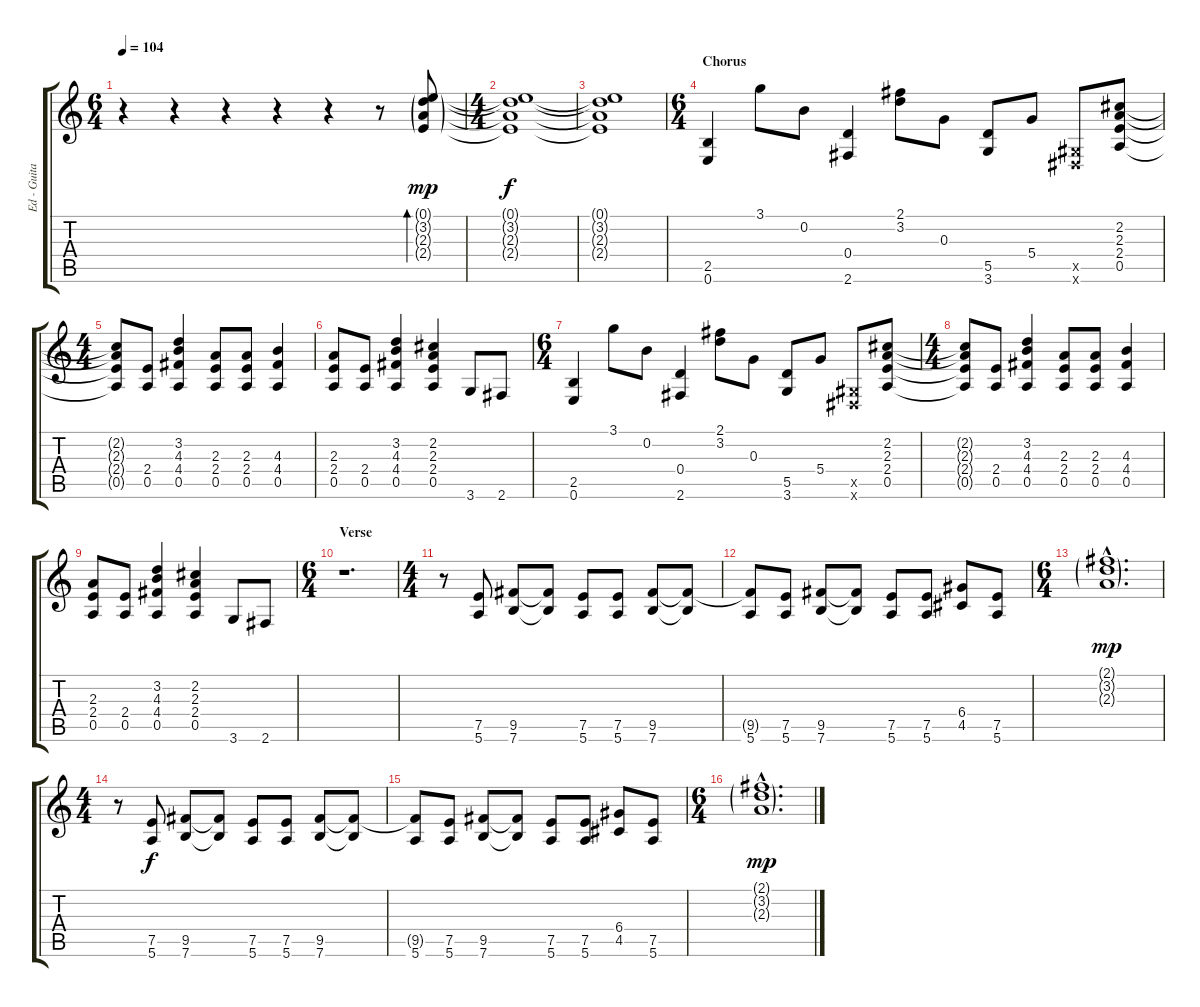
\track ("Ed - Guitar" "Ed - Guita") {instrument electricguitarjazz}
\staff {score tabs}
\tuning (E4 B3 G3 D3 A2 E2) {hide}
\ts (6 4)
\tempo 104
\clef g2
\ks c
r.4{dy f} r.4 r.4 r.4 r.4 r.8 (0.1{g} 3.2{g} 2.3{g} 2.4{g}).8{bd 240 dy mp} |
\ts (4 4)
(0.1{t} 3.2{t} 2.3{t} 2.4{t}).1{dy f} |
(0.1{t} 3.2{t} 2.3{t} 2.4{t}).1 |
\ts (6 4)
\section ("" "Chorus")
(2.5 0.6).4{volume 12 instrument overdrivenguitar} 3.1.8 0.2.8 (0.4 2.6).4 (2.1 3.2).8 0.3.8 (5.5 3.6).8 5.4.8 (-1.5{x} -1.6{x}).8 (2.2 2.3 2.4 0.5).8 |
\ts (4 4)
(2.2{t} 2.3{t} 2.4{t} 0.5{t}).8 (2.4 0.5).8 (3.2 4.3 4.4 0.5).4 (2.3 2.4 0.5).8 (2.3 2.4 0.5).8 (4.3 4.4 0.5).4 |
(2.3 2.4 0.5).8 (2.4 0.5).8 (3.2 4.3 4.4 0.5).4 (2.2 2.3 2.4 0.5).4 3.6.8 2.6.8 |
\ts (6 4)
(2.5 0.6).4 3.1.8 0.2.8 (0.4 2.6).4 (2.1 3.2).8 0.3.8 (5.5 3.6).8 5.4.8 (-1.5{x} -1.6{x}).8 (2.2 2.3 2.4 0.5).8 |
\ts (4 4)
(2.2{t} 2.3{t} 2.4{t} 0.5{t}).8 (2.4 0.5).8 (3.2 4.3 4.4 0.5).4 (2.3 2.4 0.5).8 (2.3 2.4 0.5).8 (4.3 4.4 0.5).4 |
(2.3 2.4 0.5).8 (2.4 0.5).8 (3.2 4.3 4.4 0.5).4 (2.2 2.3 2.4 0.5).4 3.6.8 2.6.8 |
\ts (6 4)
\section ("" "Verse")
r.1{d volume 7 instrument overdrivenguitar} |
\ts (4 4)
r.8 (7.5 5.6).8 (9.5 7.6).8 (9.5{t} 7.6{t}).8 (7.5 5.6).8 (7.5 5.6).8 (9.5 7.6).8 (9.5{t} 7.6{t}).8 |
(9.5{t} 5.6).8 (7.5 5.6).8 (9.5 7.6).8 (9.5{t} 7.6{t}).8 (7.5 5.6).8 (7.5 5.6).8 (6.4 4.5).8 (7.5 5.6).8 |
\ts (6 4)
(2.1{g hac} 3.2{g hac} 2.3{g hac}).1{d dy mp} |
\ts (4 4)
r.8 (7.5 5.6).8{dy f} (9.5 7.6).8 (9.5{t} 7.6{t}).8 (7.5 5.6).8 (7.5 5.6).8 (9.5 7.6).8 (9.5{t} 7.6{t}).8 |
(9.5{t} 5.6).8 (7.5 5.6).8 (9.5 7.6).8 (9.5{t} 7.6{t}).8 (7.5 5.6).8 (7.5 5.6).8 (6.4 4.5).8 (7.5 5.6).8 |
\ts (6 4)
(2.1{g hac} 3.2{g hac} 2.3{g hac}).1{d dy mp}
